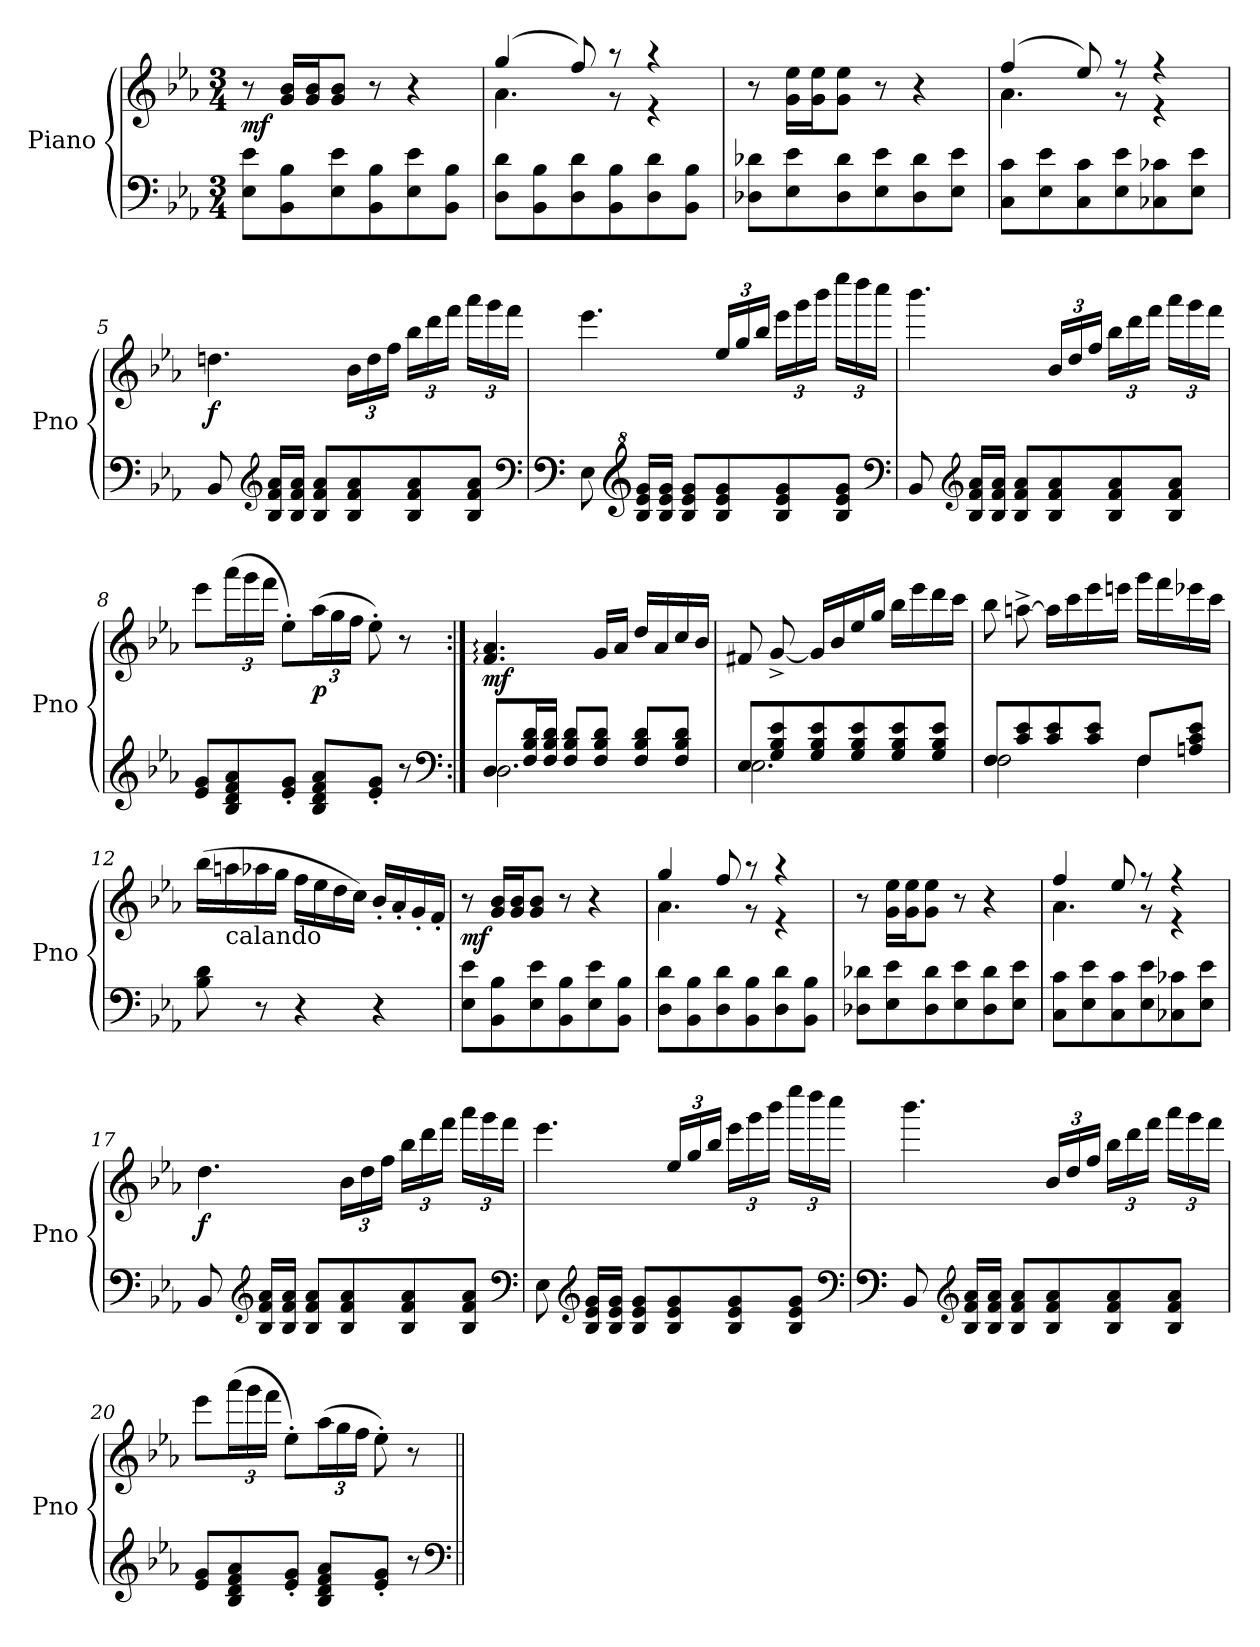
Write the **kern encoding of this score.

**kern	**kern	**dynam
*part1	*part1	*part1
*staff2	*staff1	*staff1/2
*I"Piano	*	*
*I'Pno	*	*
*clefF4	*clefG2	*
*k[b-e-a-]	*k[b-e-a-]	*
*E-:	*E-:	*
*M3/4	*M3/4	*
=1	=1	=1
!	!	!LO:DY:b
8E-\ 8e-\L	8r	mf
8BB-\ 8B-\	16g/ 16b-/LL	.
.	16g/ 16b-/J	.
8E-\ 8e-\	8g/ 8b-/J	.
8BB-\ 8B-\	8r	.
8E-\ 8e-\	4r	.
8BB-\ 8B-\J	.	.
=2	=2	=2
*	*^	*
8D\ 8d\L	(4gg/	4.a-\	.
8BB-\ 8B-\	.	.	.
8D\ 8d\	8ff/)	.	.
8BB-\ 8B-\	8r	8r	.
8D\ 8d\	4r	4r	.
8BB-\ 8B-\J	.	.	.
*	*v	*v	*
=3	=3	=3
8D-X\ 8d-X\L	8r	.
8E-\ 8e-\	16g\ 16ee-\LL	.
.	16g\ 16ee-\J	.
8D-\ 8d-\	8g\ 8ee-\J	.
8E-\ 8e-\	8r	.
8D-\ 8d-\	4r	.
8E-\ 8e-\J	.	.
=4	=4	=4
*	*^	*
8C\ 8c\L	(4ff/	4.a-\	.
8E-\ 8e-\	.	.	.
8C\ 8c\	8ee-/)	.	.
8E-\ 8e-\	8r	8r	.
8C-X\ 8c-X\	4r	4r	.
8E-\ 8e-\J	.	.	.
*	*v	*v	*
=5	=5	=5
!	!	!LO:DY:b
8BB-/	4.ddn\	f
*clefG2	*	*
16B-/ 16f/ 16a-/LL	.	.
16B-/ 16f/ 16a-/JJ	.	.
8B-/ 8f/ 8a-/L	.	.
*	*Xbrackettup	*
8B-/ 8f/ 8a-/	24b-\LL	.
.	24dd\	.
.	24ff\JJ	.
8B-/ 8f/ 8a-/	24bb-\LL	.
.	24ddd\	.
.	24fff\JJ	.
8B-/ 8f/ 8a-/J	24aaa-\LL	.
.	24ggg\	.
.	24fff\JJ	.
*clefF4	*	*
!!LO:LB:g=z
=6	=6	=6
*clefF4	*	*
8E-\	4.eee-\	.
*clefG^2	*	*
16b-/ 16ee-/ 16gg/LL	.	.
16b-/ 16ee-/ 16gg/JJ	.	.
8b-/ 8ee-/ 8gg/L	.	.
8b-/ 8ee-/ 8gg/	24ee-/LL	.
.	24gg/	.
.	24bb-/JJ	.
8b-/ 8ee-/ 8gg/	24eee-\LL	.
.	24ggg\	.
.	24bbb-\JJ	.
8b-/ 8ee-/ 8gg/J	24eeee-\LL	.
.	24dddd\	.
.	24cccc\JJ	.
*clefF4	*	*
=7	=7	=7
8BB-/	4.bbb-\	.
*clefG2	*	*
16B-/ 16f/ 16a-/LL	.	.
16B-/ 16f/ 16a-/JJ	.	.
8B-/ 8f/ 8a-/L	.	.
8B-/ 8f/ 8a-/	24b-/LL	.
.	24dd/	.
.	24ff/JJ	.
8B-/ 8f/ 8a-/	24bb-\LL	.
.	24ddd\	.
.	24fff\JJ	.
8B-/ 8f/ 8a-/J	24aaa-\LL	.
.	24ggg\	.
.	24fff\JJ	.
=8	=8	=8
8e-/ 8g/L	8eee-\L	.
8B-/ 8d/ 8f/ 8a-/	(24aaa-\L	.
.	24ggg\	.
.	24fff\JJ	.
8e-/' 8g/'J	8ee-'\L)	.
!	!	!LO:DY:b
8B-/ 8d/ 8f/ 8a-/L	(24aa-\L	p
.	24gg\	.
.	24ff\JJ	.
8e-/' 8g/'J	8ee-'\)	.
8r	8r	.
*clefF4	*	*
=9:|!	=9:|!	=9:|!
*^	*	*
!	!	!	!LO:DY:b
8D/L	2.D\	4.f/: 4.a-/:	mf
16F/ 16B-/ 16d/L	.	.	.
16F/ 16B-/ 16d/JJ	.	.	.
8F/ 8B-/ 8d/L	.	.	.
8F/ 8B-/ 8d/J	.	16g/LL	.
.	.	16a-/JJ	.
8F/ 8B-/ 8d/L	.	16dd/LL	.
.	.	16a-/	.
8F/ 8B-/ 8d/J	.	16cc/	.
.	.	16b-/JJ	.
!!LO:LB:g=z
=10	=10	=10	=10
8E-/L	2.E-\	8f#X/	.
8G/ 8B-/ 8e-/	.	[8g^/	.
8G/ 8B-/ 8e-/	.	16g/LL]	.
.	.	16b-/	.
8G/ 8B-/ 8e-/	.	16ee-/	.
.	.	16gg/JJ	.
8G/ 8B-/ 8e-/	.	16bb-\LL	.
.	.	16eee-\	.
8G/ 8B-/ 8e-/J	.	16ddd\	.
.	.	16ccc\JJ	.
=11	=11	=11	=11
8F/L	2F\	8bb-\	.
8c/ 8e-/	.	[8aan^\	.
8c/ 8e-/	.	16aa\LL]	.
.	.	16ccc\	.
8c/ 8e-/J	.	16eee-\	.
.	.	16eeen\JJ	.
8F/L	4F\	16ggg\LL	.
.	.	16fff\	.
8An/ 8c/ 8e-/J	.	16eee-X\	.
.	.	16ccc\JJ	.
*v	*v	*	*
=12	=12	=12
8B-\ 8d\	(16bb-\LL	.
!	!LO:TX:b:t=calando	!
.	16aan\	.
8r	16aa-X\	.
.	16gg\JJ	.
4r	16ff\LL	.
.	16ee-\	.
.	16dd\	.
.	16cc\JJ)	.
4r	16b-'/LL	.
.	16a-'/	.
.	16g'/	.
.	16f'/JJ	.
=13	=13	=13
!	!	!LO:DY:b
8E-\ 8e-\L	8r	mf
8BB-\ 8B-\	16g/ 16b-/LL	.
.	16g/ 16b-/J	.
8E-\ 8e-\	8g/ 8b-/J	.
8BB-\ 8B-\	8r	.
8E-\ 8e-\	4r	.
8BB-\ 8B-\J	.	.
!!LO:LB:g=z
=14	=14	=14
*	*^	*
8D\ 8d\L	4gg/	4.a-\	.
8BB-\ 8B-\	.	.	.
8D\ 8d\	8ff/	.	.
8BB-\ 8B-\	8r	8r	.
8D\ 8d\	4r	4r	.
8BB-\ 8B-\J	.	.	.
*	*v	*v	*
=15	=15	=15
8D-X\ 8d-X\L	8r	.
8E-\ 8e-\	16g\ 16ee-\LL	.
.	16g\ 16ee-\J	.
8D-\ 8d-\	8g\ 8ee-\J	.
8E-\ 8e-\	8r	.
8D-\ 8d-\	4r	.
8E-\ 8e-\J	.	.
=16	=16	=16
*	*^	*
8C\ 8c\L	4ff/	4.a-\	.
8E-\ 8e-\	.	.	.
8C\ 8c\	8ee-/	.	.
8E-\ 8e-\	8r	8r	.
8C-X\ 8c-X\	4r	4r	.
8E-\ 8e-\J	.	.	.
*	*v	*v	*
=17	=17	=17
!	!	!LO:DY:b
8BB-/	4.dd\	f
*clefG2	*	*
16B-/ 16f/ 16a-/LL	.	.
16B-/ 16f/ 16a-/JJ	.	.
8B-/ 8f/ 8a-/L	.	.
8B-/ 8f/ 8a-/	24b-\LL	.
.	24dd\	.
.	24ff\JJ	.
8B-/ 8f/ 8a-/	24bb-\LL	.
.	24ddd\	.
.	24fff\JJ	.
8B-/ 8f/ 8a-/J	24aaa-\LL	.
.	24ggg\	.
.	24fff\JJ	.
*clefF4	*	*
=18	=18	=18
8E-\	4.eee-\	.
*clefG2	*	*
16B-/ 16e-/ 16g/LL	.	.
16B-/ 16e-/ 16g/JJ	.	.
8B-/ 8e-/ 8g/L	.	.
8B-/ 8e-/ 8g/	24ee-/LL	.
.	24gg/	.
.	24bb-/JJ	.
8B-/ 8e-/ 8g/	24eee-\LL	.
.	24ggg\	.
.	24bbb-\JJ	.
8B-/ 8e-/ 8g/J	24eeee-\LL	.
.	24dddd\	.
.	24cccc\JJ	.
*clefF4	*	*
!!LO:LB:g=z
=19	=19	=19
*clefF4	*	*
8BB-/	4.bbb-\	.
*clefG2	*	*
16B-/ 16f/ 16a-/LL	.	.
16B-/ 16f/ 16a-/JJ	.	.
8B-/ 8f/ 8a-/L	.	.
8B-/ 8f/ 8a-/	24b-/LL	.
.	24dd/	.
.	24ff/JJ	.
8B-/ 8f/ 8a-/	24bb-\LL	.
.	24ddd\	.
.	24fff\JJ	.
8B-/ 8f/ 8a-/J	24aaa-\LL	.
.	24ggg\	.
.	24fff\JJ	.
=20	=20	=20
8e-/ 8g/L	8eee-\L	.
8B-/ 8d/ 8f/ 8a-/	(24aaa-\L	.
.	24ggg\	.
.	24fff\JJ	.
8e-/' 8g/'J	8ee-'\L)	.
8B-/ 8d/ 8f/ 8a-/L	(24aa-\L	.
.	24gg\	.
.	24ff\JJ	.
8e-/' 8g/'J	8ee-'\)	.
8r	8r	.
*clefF4	*	*
=||	=||	=||
*-	*-	*-
